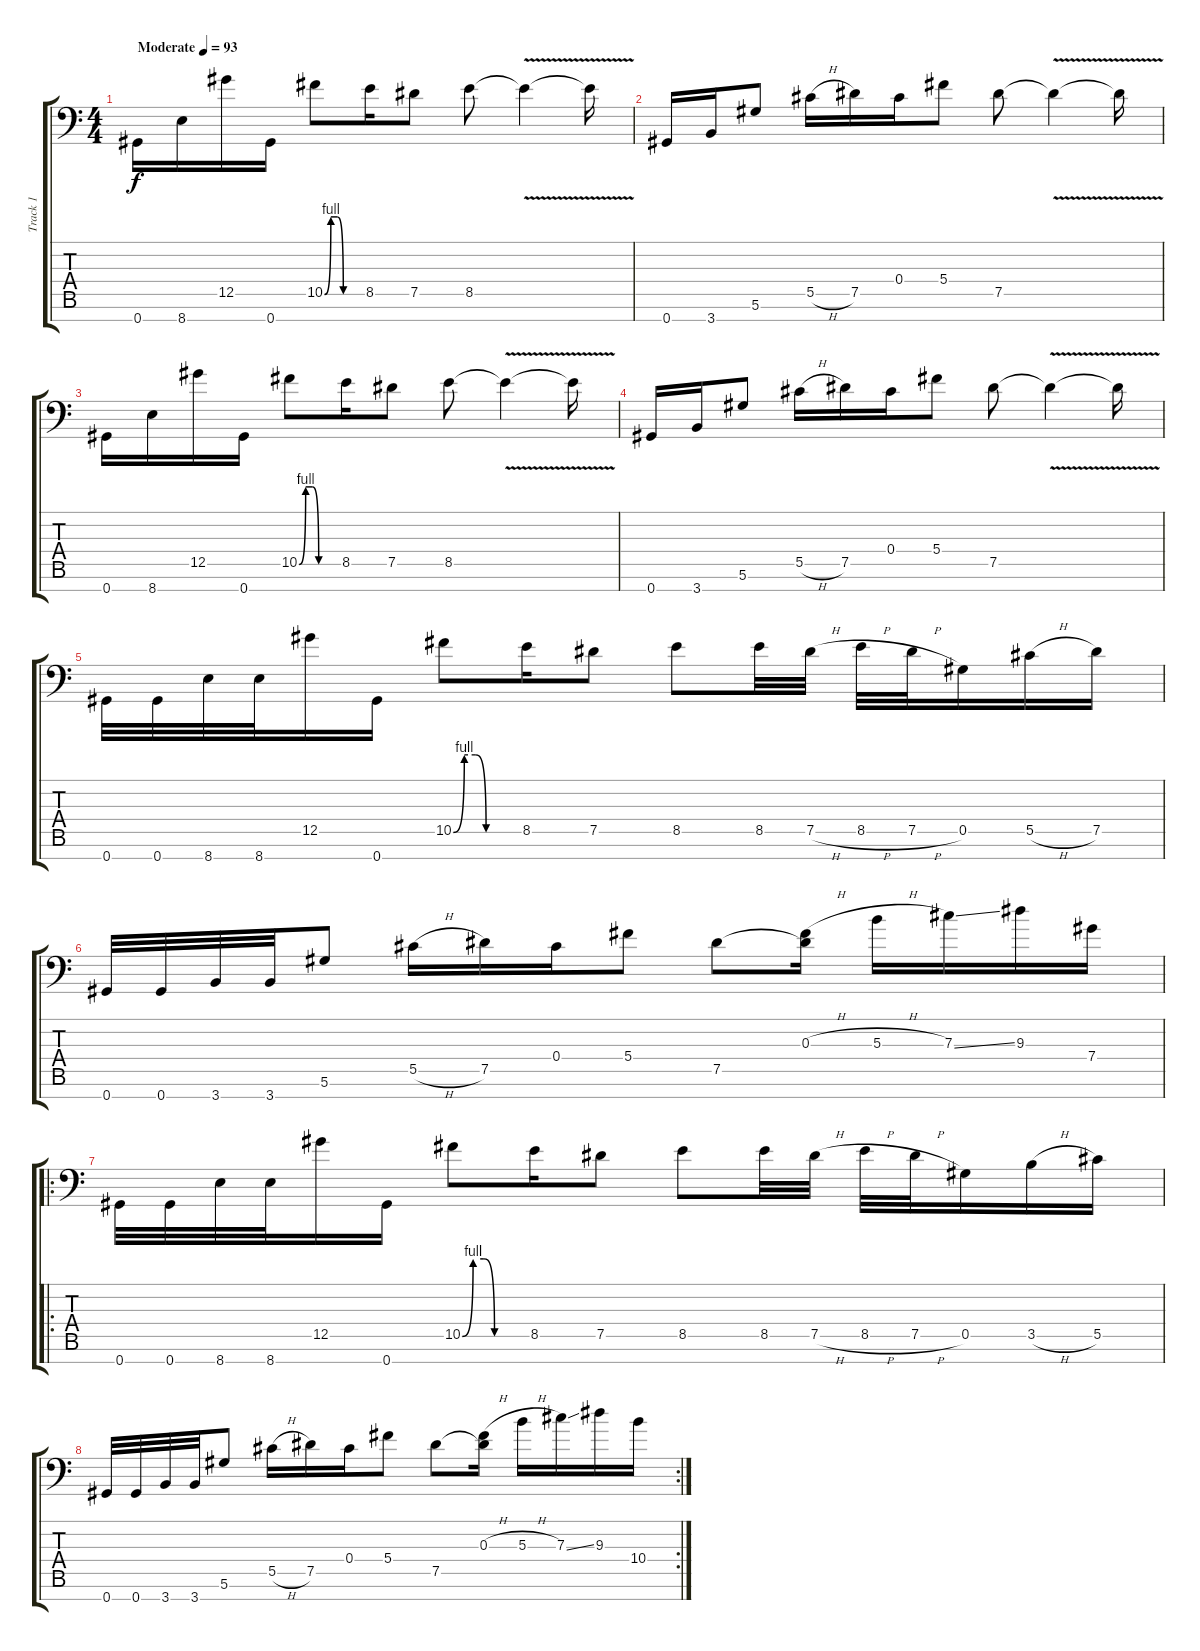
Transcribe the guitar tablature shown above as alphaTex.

\track ("Track 1" "Track 1") {instrument distortionguitar}
\staff {score tabs}
\tuning (Eb4 Bb3 Gb3 Db3 Ab2 Eb2 Ab1) {hide}
\ts (4 4)
\tempo (93 "Moderate")
\clef f4
\ks c
0.7.16{dy f instrument distortionguitar} 8.7.16 12.5.16 0.7.16 10.5{be (custom 0 0 10 4 20 4 30 0 60 0)}.8 8.5.16 7.5.8 8.5.8 8.5{v t}.4 8.5{t}.16 |
0.7.16 3.7.16 5.6.8 5.5{h}.16 7.5.16 0.4.16 5.4.8 7.5.8 7.5{v t}.4 7.5{t}.16 |
0.7.16 8.7.16 12.5.16 0.7.16 10.5{be (custom 0 0 10 4 20 4 30 0 60 0)}.8 8.5.16 7.5.8 8.5.8 8.5{v t}.4 8.5{t}.16 |
0.7.16 3.7.16 5.6.8 5.5{h}.16 7.5.16 0.4.16 5.4.8 7.5.8 7.5{v t}.4 7.5{t}.16 |
0.7.32 0.7.32 8.7.32 8.7.32 12.5.16 0.7.16 10.5{be (custom 0 0 10 4 20 4 30 0 60 0)}.8 8.5.16 7.5.8 8.5.8 8.5.32 7.5{h}.32 8.5{h}.32 7.5{h}.32 0.5.16 5.5{h}.16 7.5.16 |
0.7.32 0.7.32 3.7.32 3.7.32 5.6.8 5.5{h}.16 7.5.16 0.4.16 5.4.8 7.5.8 (0.3{h} 7.5{t}).16 5.3{h}.16 7.3{ss}.16 9.3.16 7.4.16 |
\ro
0.7.32 0.7.32 8.7.32 8.7.32 12.5.16 0.7.16 10.5{be (custom 0 0 10 4 20 4 30 0 60 0)}.8 8.5.16 7.5.8 8.5.8 8.5.32 7.5{h}.32 8.5{h}.32 7.5{h}.32 0.5.16 3.5{h}.16 5.5.16 |
\rc 2
0.7.32 0.7.32 3.7.32 3.7.32 5.6.8 5.5{h}.16 7.5.16 0.4.16 5.4.8 7.5.8 (0.3{h} 7.5{t}).16 5.3{h}.16 7.3{ss}.16 9.3.16 10.4.16
